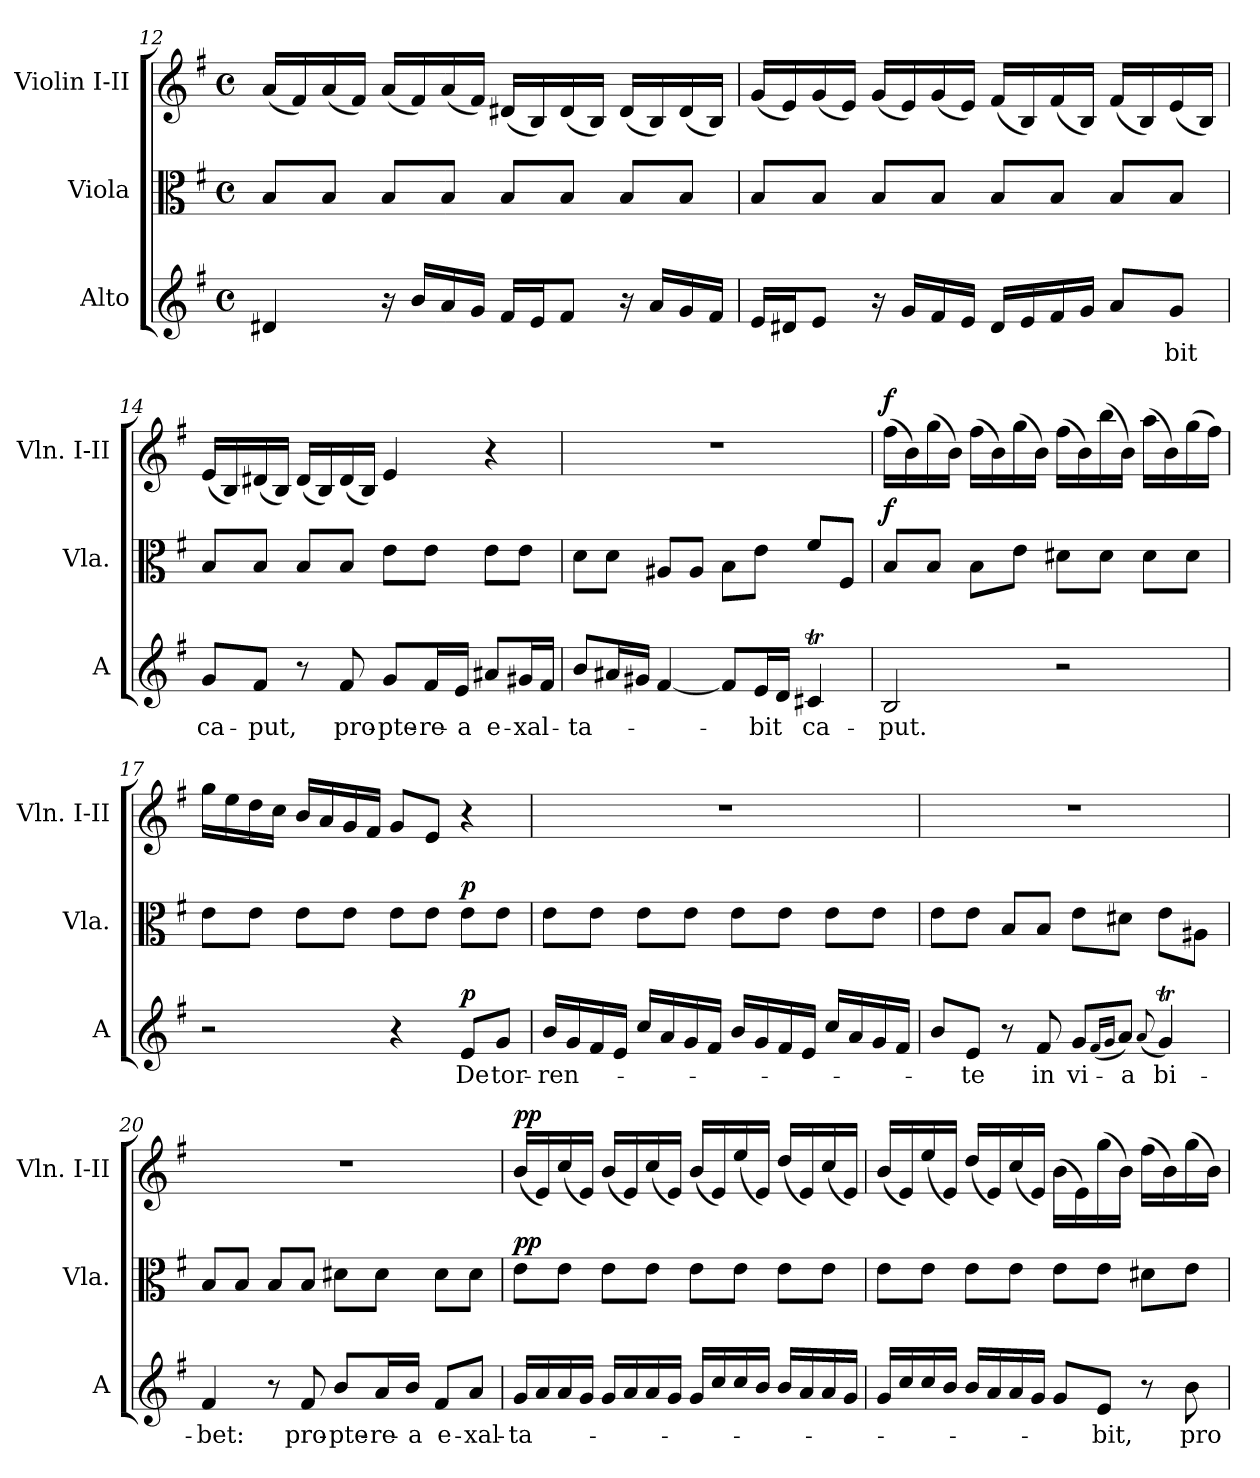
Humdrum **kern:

**kern	**text	**dynam	**kern	**dynam	**kern	**dynam
*part3	*part3	*part3	*part2	*part2	*part1	*part1
*staff3	*staff3	*staff3	*staff2	*staff2	*staff1	*staff1
*I"Alto	*	*	*I"Viola	*	*I"Violin I-II	*
*I'A	*	*	*I'Vla.	*	*I'Vln. I-II	*
*clefG2	*	*	*clefC3	*	*clefG2	*
*k[f#]	*	*	*k[f#]	*	*k[f#]	*
*G:	*	*	*G:	*	*G:	*
*M4/4	*	*	*M4/4	*	*M4/4	*
*met(c)	*	*	*met(c)	*	*met(c)	*
=12	=12	=12	=12	=12	=12	=12
4d#X/	.	.	8B/L	.	(<16a/LL	.
.	.	.	.	.	16f#/)	.
.	.	.	8B/J	.	(<16a/	.
.	.	.	.	.	16f#/JJ)	.
16r	.	.	8B/L	.	(<16a/LL	.
16b/LL	.	.	.	.	16f#/)	.
16a/	.	.	8B/J	.	(<16a/	.
16g/JJ	.	.	.	.	16f#/JJ)	.
16f#/LL	.	.	8B/L	.	(<16d#X/LL	.
16e/J	.	.	.	.	16B/)	.
8f#/J	.	.	8B/J	.	(<16d#/	.
.	.	.	.	.	16B/JJ)	.
16r	.	.	8B/L	.	(<16d#/LL	.
16a/LL	.	.	.	.	16B/)	.
16g/	.	.	8B/J	.	(<16d#/	.
16f#/JJ	.	.	.	.	16B/JJ)	.
=13	=13	=13	=13	=13	=13	=13
16e/LL	.	.	8B/L	.	(<16g/LL	.
16d#X/J	.	.	.	.	16e/)	.
8e/J	.	.	8B/J	.	(<16g/	.
.	.	.	.	.	16e/JJ)	.
16r	.	.	8B/L	.	(<16g/LL	.
16g/LL	.	.	.	.	16e/)	.
16f#/	.	.	8B/J	.	(<16g/	.
16e/JJ	.	.	.	.	16e/JJ)	.
16d#/LL	.	.	8B/L	.	(<16f#/LL	.
16e/	.	.	.	.	16B/)	.
16f#/	.	.	8B/J	.	(<16f#/	.
16g/JJ	.	.	.	.	16B/JJ)	.
8a/L	.	.	8B/L	.	(<16f#/LL	.
.	.	.	.	.	16B/)	.
!	!LO:LY:b	!	!	!	!	!
8g/J	-bit	.	8B/J	.	(<16e/	.
.	.	.	.	.	16B/JJ)	.
!!LO:LB:g=z
=14	=14	=14	=14	=14	=14	=14
!	!LO:LY:b	!	!	!	!	!
8g/L	ca-	.	8B/L	.	(<16e/LL	.
.	.	.	.	.	16B/)	.
!	!LO:LY:b	!	!	!	!	!
8f#/J	-put,	.	8B/J	.	(<16d#X/	.
.	.	.	.	.	16B/JJ)	.
8r	.	.	8B/L	.	(<16d#/LL	.
.	.	.	.	.	16B/)	.
!	!LO:LY:b	!	!	!	!	!
8f#/	pro-	.	8B/J	.	(<16d#/	.
.	.	.	.	.	16B/JJ)	.
!	!LO:LY:b	!	!	!	!	!
8g/L	-pte-	.	8e\L	.	4e/	.
!	!LO:LY:b	!	!	!	!	!
16f#/L	-re-	.	8e\J	.	.	.
!	!LO:LY:b	!	!	!	!	!
16e/JJ	-a	.	.	.	.	.
!	!LO:LY:b	!	!	!	!	!
8a#X/L	e-	.	8e\L	.	4r	.
!	!LO:LY:b	!	!	!	!	!
16g#X/L	-xal-	.	8e\J	.	.	.
16f#/JJ	.	.	.	.	.	.
=15	=15	=15	=15	=15	=15	=15
!	!LO:LY:b	!	!	!	!	!
8b/L	-ta-	.	8d\L	.	1r	.
16a#X/L	.	.	8d\J	.	.	.
16g#X/JJ	.	.	.	.	.	.
[4f#/	.	.	8A#X/L	.	.	.
.	.	.	8A#/J	.	.	.
8f#/L]	.	.	8B\L	.	.	.
!	!LO:LY:b	!	!	!	!	!
16e/L	-bit	.	8e\J	.	.	.
16d/JJ	.	.	.	.	.	.
!	!LO:LY:b	!	!	!	!	!
4c#Xt/	ca-	.	8f#/L	.	.	.
.	.	.	8F#/J	.	.	.
=16	=16	=16	=16	=16	=16	=16
!	!LO:LY:b	!	!	!LO:DY:a	!	!LO:DY:a
2B/	-put.	.	8B/L	f	(>16ff#\LL	f
.	.	.	.	.	16b\)	.
.	.	.	8B/J	.	(>16gg\	.
.	.	.	.	.	16b\JJ)	.
.	.	.	8B\L	.	(>16ff#\LL	.
.	.	.	.	.	16b\)	.
.	.	.	8e\J	.	(>16gg\	.
.	.	.	.	.	16b\JJ)	.
2r	.	.	8d#X\L	.	(>16ff#\LL	.
.	.	.	.	.	16b\)	.
.	.	.	8d#\J	.	(>16bb\	.
.	.	.	.	.	16b\JJ)	.
.	.	.	8d#\L	.	(>16aa\LL	.
.	.	.	.	.	16b\)	.
.	.	.	8d#\J	.	(>16gg\	.
.	.	.	.	.	16ff#\JJ)	.
!!LO:LB:g=z
=17	=17	=17	=17	=17	=17	=17
2r	.	.	8e\L	.	16gg\LL	.
.	.	.	.	.	16ee\	.
.	.	.	8e\J	.	16dd\	.
.	.	.	.	.	16cc\JJ	.
.	.	.	8e\L	.	16b/LL	.
.	.	.	.	.	16a/	.
.	.	.	8e\J	.	16g/	.
.	.	.	.	.	16f#/JJ	.
4r	.	.	8e\L	.	8g/L	.
.	.	.	8e\J	.	8e/J	.
!	!LO:LY:b	!LO:DY:a	!	!LO:DY:a	!	!
8e/L	De	p	8e\L	p	4r	.
!	!LO:LY:b	!	!	!	!	!
8g/J	tor-	.	8e\J	.	.	.
=18	=18	=18	=18	=18	=18	=18
!	!LO:LY:b	!	!	!	!	!
16b/LL	-ren-	.	8e\L	.	1r	.
16g/	.	.	.	.	.	.
16f#/	.	.	8e\J	.	.	.
16e/JJ	.	.	.	.	.	.
16cc/LL	.	.	8e\L	.	.	.
16a/	.	.	.	.	.	.
16g/	.	.	8e\J	.	.	.
16f#/JJ	.	.	.	.	.	.
16b/LL	.	.	8e\L	.	.	.
16g/	.	.	.	.	.	.
16f#/	.	.	8e\J	.	.	.
16e/JJ	.	.	.	.	.	.
16cc/LL	.	.	8e\L	.	.	.
16a/	.	.	.	.	.	.
16g/	.	.	8e\J	.	.	.
16f#/JJ	.	.	.	.	.	.
=19	=19	=19	=19	=19	=19	=19
8b/L	.	.	8e\L	.	1r	.
!	!LO:LY:b	!	!	!	!	!
8e/J	-te	.	8e\J	.	.	.
8r	.	.	8B/L	.	.	.
!	!LO:LY:b	!	!	!	!	!
8f#/	in	.	8B/J	.	.	.
!	!LO:LY:b	!	!	!	!	!
8g/L	vi-	.	8e\L	.	.	.
(<16qf#/LL	.	.	.	.	.	.
16qg/JJ	.	.	.	.	.	.
!	!LO:LY:b	!	!	!	!	!
8a/J)	-a	.	8d#X\J	.	.	.
(<8qqa/	.	.	.	.	.	.
!	!LO:LY:b	!	!	!	!	!
4gT/)	bi-	.	8e\L	.	.	.
.	.	.	8A#X\J	.	.	.
!!LO:LB:g=z
=20	=20	=20	=20	=20	=20	=20
!	!LO:LY:b	!	!	!	!	!
4f#/	-bet:	.	8B/L	.	1r	.
.	.	.	8B/J	.	.	.
8r	.	.	8B/L	.	.	.
!	!LO:LY:b	!	!	!	!	!
8f#/	pro-	.	8B/J	.	.	.
!	!LO:LY:b	!	!	!	!	!
8b/L	-pte-	.	8d#X\L	.	.	.
!	!LO:LY:b	!	!	!	!	!
16a/L	-re-	.	8d#\J	.	.	.
!	!LO:LY:b	!	!	!	!	!
16b/JJ	-a	.	.	.	.	.
!	!LO:LY:b	!	!	!	!	!
8f#/L	e-	.	8d#\L	.	.	.
!	!LO:LY:b	!	!	!	!	!
8a/J	-xal-	.	8d#\J	.	.	.
=21	=21	=21	=21	=21	=21	=21
!	!LO:LY:b	!	!	!LO:DY:a	!	!LO:DY:a
16g/LL	-ta-	.	8e\L	pp	(<16b/LL	pp
16a/	.	.	.	.	16e/)	.
16a/	.	.	8e\J	.	(<16cc/	.
16g/JJ	.	.	.	.	16e/JJ)	.
16g/LL	.	.	8e\L	.	(<16b/LL	.
16a/	.	.	.	.	16e/)	.
16a/	.	.	8e\J	.	(<16cc/	.
16g/JJ	.	.	.	.	16e/JJ)	.
16g/LL	.	.	8e\L	.	(<16b/LL	.
16cc/	.	.	.	.	16e/)	.
16cc/	.	.	8e\J	.	(<16ee/	.
16b/JJ	.	.	.	.	16e/JJ)	.
16b/LL	.	.	8e\L	.	(<16dd/LL	.
16a/	.	.	.	.	16e/)	.
16a/	.	.	8e\J	.	(<16cc/	.
16g/JJ	.	.	.	.	16e/JJ)	.
=22	=22	=22	=22	=22	=22	=22
16g/LL	.	.	8e\L	.	(<16b/LL	.
16cc/	.	.	.	.	16e/)	.
16cc/	.	.	8e\J	.	(<16ee/	.
16b/JJ	.	.	.	.	16e/JJ)	.
16b/LL	.	.	8e\L	.	(<16dd/LL	.
16a/	.	.	.	.	16e/)	.
16a/	.	.	8e\J	.	(<16cc/	.
16g/JJ	.	.	.	.	16e/JJ)	.
8g/L	.	.	8e\L	.	(>16b\LL	.
.	.	.	.	.	16e\)	.
!	!LO:LY:b	!	!	!	!	!
8e/J	-bit,	.	8e\J	.	(>16gg\	.
.	.	.	.	.	16b\JJ)	.
8r	.	.	8d#X\L	.	(>16ff#\LL	.
.	.	.	.	.	16b\)	.
!	!LO:LY:b	!	!	!	!	!
8b\	pro-	.	8e\J	.	(>16gg\	.
.	.	.	.	.	16b\JJ)	.
=	=	=	=	=	=	=
*-	*-	*-	*-	*-	*-	*-
